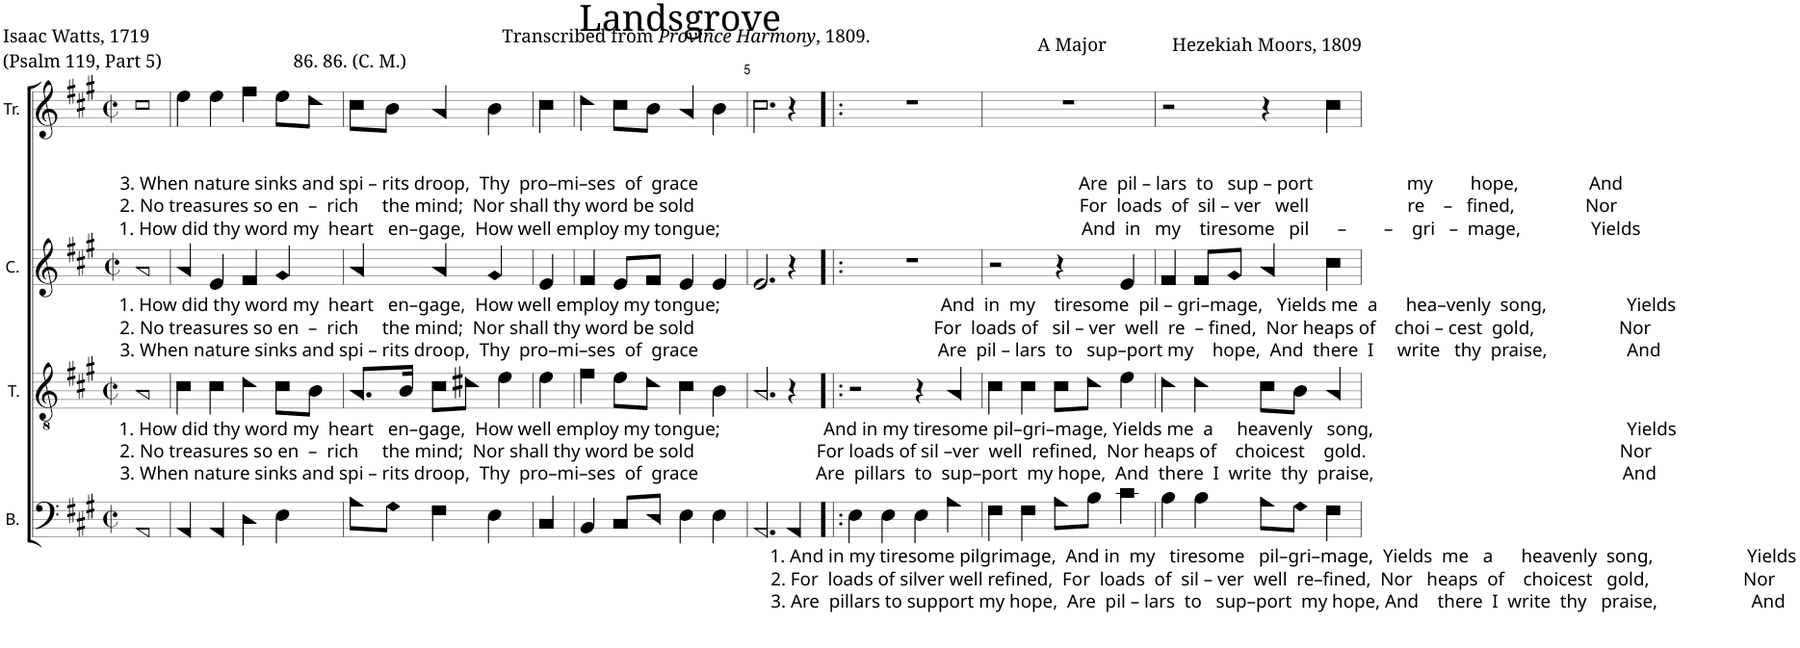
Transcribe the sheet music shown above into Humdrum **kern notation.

**kern	**kern	**kern	**kern
*part4	*part3	*part2	*part1
*staff4	*staff3	*staff2	*staff1
*I"B.	*I"T.	*I"C.	*I"Tr.
*I'B.	*I'T.	*I'C.	*I'Tr.
*clefF4	*clefGv2	*clefG2	*clefG2
*k[f#c#g#]	*k[f#c#g#]	*k[f#c#g#]	*k[f#c#g#]
*M2/2	*M2/2	*M2/2	*M2/2
*met(c|)	*met(c|)	*met(c|)	*met(c|)
=1	=1	=1	=1
!	!	!	!LO:TX:b:t=3. When nature sinks and spi – rits droop,  Thy  pro–mi–ses  of  grace                                                                                 Are  pil – lars  to   sup – port                    my        hope,               And
!	!	!	!LO:TX:b:t=2. No treasures so en  –  rich     the mind;  Nor shall thy word be sold                                                                                  For  loads  of  sil – ver   well                     re    –   fined,               Nor
!	!	!	!LO:TX:b:t=1. How did thy word my  heart   en–gage,  How well employ my tongue;                                                                             And  in   my    tiresome   pil      –        –    gri   –  mage,               Yields
!	!	!LO:TX:b:t=1. How did thy word my  heart   en–gage,  How well employ my tongue;                                               And  in  my    tiresome  pil – gri–mage,   Yields me  a      hea–venly  song,                 Yields	!
!	!	!LO:TX:b:t=2. No treasures so en  –  rich     the mind;  Nor shall thy word be sold                                                   For  loads of   sil – ver  well  re  – fined,  Nor heaps of    choi – cest  gold,                  Nor	!
!	!	!LO:TX:b:t=3. When nature sinks and spi – rits droop,  Thy  pro–mi–ses  of  grace                                                   Are  pil – lars  to   sup–port my    hope,  And  there  I     write   thy  praise,                 And	!
!	!LO:TX:b:t=1. How did thy word my  heart   en–gage,  How well employ my tongue;                      And in my tiresome pil–gri–mage, Yields me  a     heavenly   song,                                                      Yields	!	!
!	!LO:TX:b:t=2. No treasures so en  –  rich     the mind;  Nor shall thy word be sold                          For loads of sil –ver  well  refined,  Nor heaps of    choicest    gold.                                                      Nor	!	!
!	!LO:TX:b:t=3. When nature sinks and spi – rits droop,  Thy  pro–mi–ses  of  grace                         Are  pillars  to  sup–port  my hope,  And  there  I  write  thy  praise,                                                     And	!	!
1AA!	1A!	1a!	1cc#!
=2	=2	=2	=2
4AA!/	4c#!\	4a!/	4ee!\
4AA!/	4c#!\	4e!/	4ee!\
4D!\	4d!\	4f#!/	4ff#!\
4E!\	8c#!\L	4g#!/	8ee!\L
.	8B!\J	.	8dd!\J
=3	=3	=3	=3
8A!\L	8.A!/L	4a!/	8cc#!\L
8G#!\J	.	.	8b!\J
.	16B!/Jk	.	.
4F#!\	8c#!\L	4a!/	4a!/
.	8d#X!\J	.	.
4E!\	4e!\	4g#!/	4b!\
4C#!/	4e!\	4e!/	4cc#!\
=4	=4	=4	=4
4BB!/	4f#!\	4f#!/	4dd!\
8C#!/L	8e!\L	8e!/L	8cc#!\L
8D!/J	8d!\J	8f#!/J	8b!\J
4E!\	4c#!\	4e!/	4a!/
4E!\	4B!\	4e!/	4b!\
=5	=5	=5	=5
2.AA!/	2.A!/	2.e!/	2.cc#!\
!LO:TX:b:t=1. And in my tiresome pilgrimage,  And in  my   tiresome   pil–gri–mage,  Yields  me   a      heavenly  song,                    Yields	!	!	!
!LO:TX:b:t=2. For  loads of silver well refined,  For  loads  of  sil – ver  well  re–fined,  Nor   heaps  of    choicest   gold,                    Nor	!	!	!
!LO:TX:b:t=3. Are  pillars to support my hope,  Are  pil – lars  to   sup–port  my hope, And    there  I  write  thy   praise,                    And	!	!	!
4AA!/	4r	4r	4r
=6!|:	=6!|:	=6!|:	=6!|:
4E!\	2r	1r	1r
4E!\	.	.	.
4E!\	4r	.	.
4A!\	4A!/	.	.
=7	=7	=7	=7
4F#!\	4c#!\	2r	1r
4F#!\	4c#!\	.	.
8A!\L	8c#!\L	4r	.
8B!\J	8d!\J	.	.
4c#!\	4e!\	4e!/	.
=8	=8	=8	=8
4B!\	4d!\	4f#!/	2r
4B!\	4d!\	8f#!/L	.
.	.	8g#!/J	.
8A!\L	8c#!\L	4a!/	4r
8G#!\J	8B!\J	.	.
4F#!\	4A!/	4cc#!\	4cc#!\
=	=	=	=
*-	*-	*-	*-
